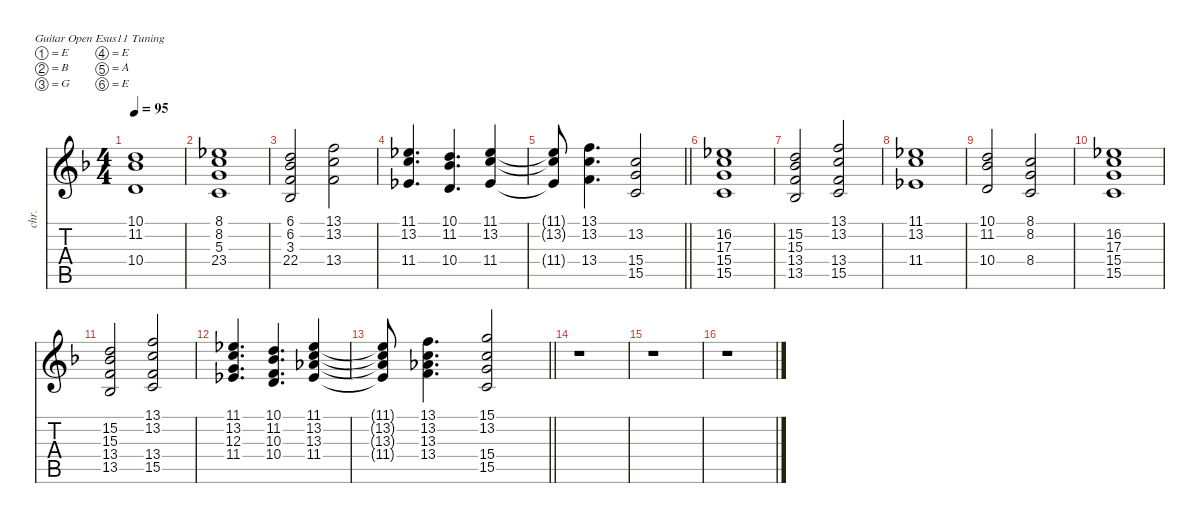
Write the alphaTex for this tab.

\defaultSystemsLayout 4
\hideDynamics
\bracketExtendMode nobrackets
\track ("Choirs" "chr.") {instrument choiraahs}
\staff {score tabs}
\tuning (E4 B3 G3 E3 A2 E2)
\ts (4 4)
\tempo 95
\clef g2
\ks f
(10.1{acc forcenatural} 11.2{acc b} 10.4{acc forcenatural}).1{dy mf} |
(8.1{acc forcenatural} 8.2{acc forcenatural} 5.3{acc forcenatural} 23.4{acc b}).1 |
(6.1{acc b} 6.2{acc forcenatural} 3.3{acc b} 22.4{acc forcenatural}).2{dy f} (13.1{acc forcenatural} 13.2{acc forcenatural} 13.4{acc forcenatural}).2 |
(11.1{acc b} 13.2{acc forcenatural} 11.4{acc b}).4{d dy mf} (10.1{acc forcenatural} 11.2{acc b} 10.4{acc forcenatural}).4{d} (11.1{acc b} 13.2{acc forcenatural} 11.4{acc b}).4 |
\barLineRight lightlight
(11.1{t acc b} 13.2{t acc forcenatural} 11.4{t acc b}).8{dy f} (13.1{acc forcenatural} 13.2{acc forcenatural} 13.4{acc forcenatural}).4{d} (13.2{acc forcenatural} 15.4{acc forcenatural} 15.5{acc forcenatural}).2{dy mf} |
(16.2{acc b} 17.3{acc forcenatural} 15.4{acc forcenatural} 15.5{acc forcenatural}).1 |
(15.2{acc forcenatural} 15.3{acc b} 13.4{acc forcenatural} 13.5{acc b}).2 (13.1{acc forcenatural} 13.2{acc forcenatural} 13.4{acc forcenatural} 15.5{acc forcenatural}).2{dy f} |
(11.1{acc b} 13.2{acc forcenatural} 11.4{acc b}).1{dy mf} |
(10.1{acc forcenatural} 11.2{acc b} 10.4{acc forcenatural}).2 (8.1{acc forcenatural} 8.2{acc forcenatural} 8.4{acc forcenatural}).2{dy f} |
(16.2{acc b} 17.3{acc forcenatural} 15.4{acc forcenatural} 15.5{acc forcenatural}).1{dy mf} |
(15.2{acc forcenatural} 15.3{acc b} 13.4{acc forcenatural} 13.5{acc b}).2 (13.1{acc forcenatural} 13.2{acc forcenatural} 13.4{acc forcenatural} 15.5{acc forcenatural}).2{dy f} |
(11.1{acc b} 13.2{acc forcenatural} 12.3{acc forcenatural} 11.4{acc b}).4{d dy mf} (10.1{acc forcenatural} 11.2{acc b} 10.3{acc forcenatural} 10.4{acc forcenatural}).4{d} (11.1{acc b} 13.2{acc forcenatural} 13.3{acc b} 11.4{acc b}).4 |
\barLineRight lightlight
(11.1{t acc b} 13.2{t acc forcenatural} 13.3{t acc b} 11.4{t acc b}).8{dy f} (13.1{acc forcenatural} 13.2{acc forcenatural} 13.3{acc b} 13.4{acc forcenatural}).4{d} (15.1{acc forcenatural} 13.2{acc forcenatural} 15.4{acc forcenatural} 15.5{acc forcenatural}).2 |
r.1 |
r.1 |
r.1
